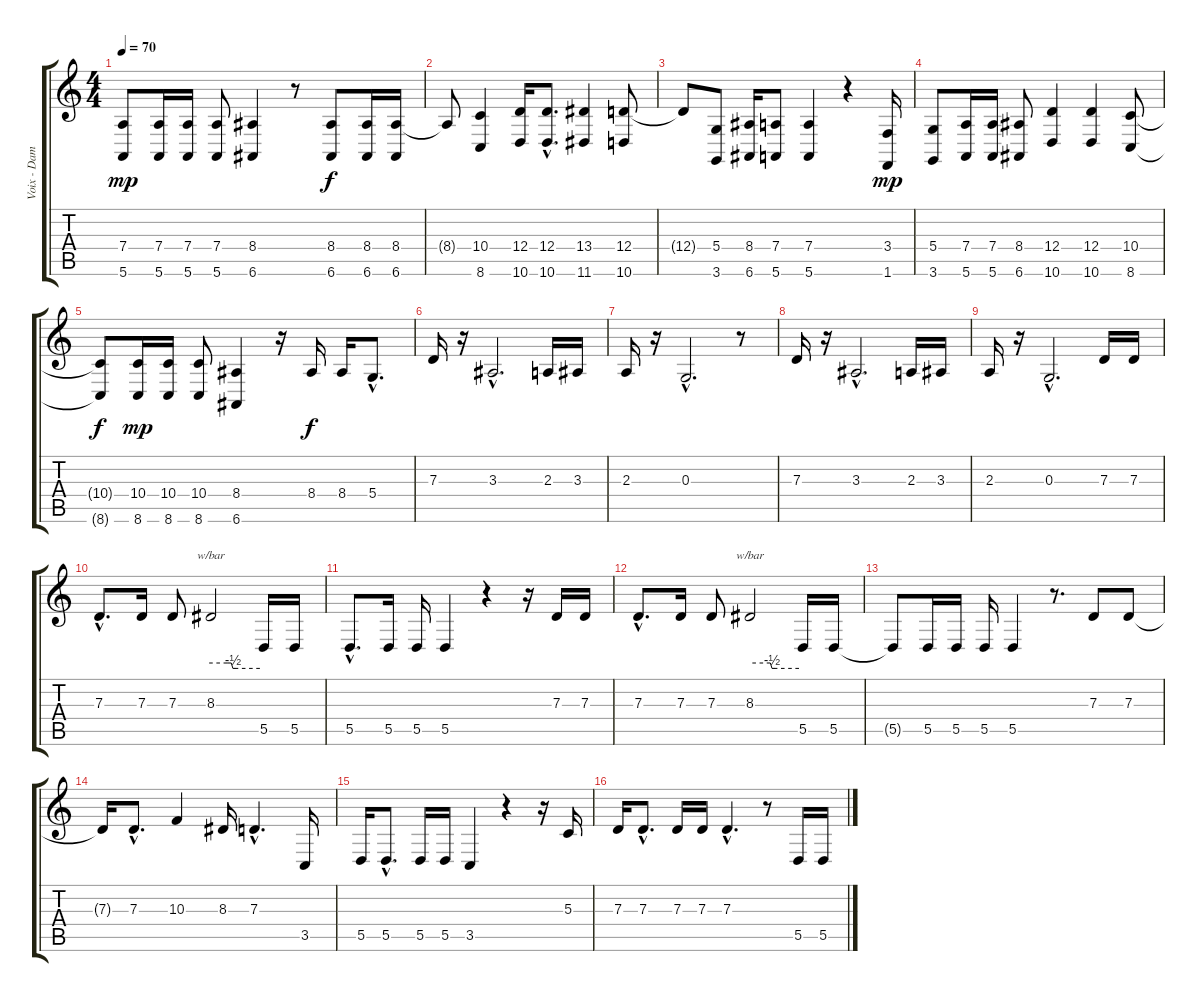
\track ("Voix - Damien Saez" "Voix - Dam") {instrument flute}
\staff {score tabs}
\tuning (E4 B3 G3 D3 A2 E2) {hide}
\ts (4 4)
\tempo 70
\clef g2
\ks c
(7.4 5.6).8{dy mp} (7.4 5.6).16 (7.4 5.6).16 (7.4 5.6).8 (8.4 6.6).4 r.8 (8.4 6.6).8{dy f} (8.4 6.6).16 (8.4 6.6).16 |
8.4{t}.8 (10.4 8.6).4 (12.4 10.6).16 (12.4{hac} 10.6{hac}).8{d} (13.4 11.6).4 (12.4 10.6).8 |
12.4{t}.8 (5.4 3.6).8 (8.4 6.6).16 (7.4 5.6).8 (7.4 5.6).4 r.4 (3.4 1.6).16{dy mp} |
(5.4 3.6).8 (7.4 5.6).16 (7.4 5.6).16 (8.4 6.6).8 (12.4 10.6).4 (12.4 10.6).4 (10.4 8.6).8 |
(10.4{t} 8.6{t}).8{dy f} (10.4 8.6).16{dy mp} (10.4 8.6).16 (10.4 8.6).8 (8.4 6.6).4 r.16 8.4.16{dy f} 8.4.16 5.4{hac}.8{d} |
7.3.16 r.16 3.3{hac}.2{d} 2.3.16 3.3.16 |
2.3.16 r.16 0.3{hac}.2{d} r.8 |
7.3.16 r.16 3.3{hac}.2{d} 2.3.16 3.3.16 |
2.3.16 r.16 0.3{hac}.2{d} 7.3.16 7.3.16 |
7.3{hac}.8{d} 7.3.16 7.3.8 8.3.2{tbe (custom default 0 0 20 0 25 0 27 -2 30 -2 60 -2)} 5.5.16 5.5.16 |
5.5{hac}.8{d} 5.5.16 5.5.16 5.5.4 r.4 r.16 7.3.16 7.3.16 |
7.3{hac}.8{d} 7.3.16 7.3.8 8.3.2{tbe (custom default 0 0 25 0 27 -2 30 -2 60 -2)} 5.5.16 5.5.16 |
5.5{t}.8 5.5.16 5.5.16 5.5.16 5.5.4 r.8{d} 7.3.8 7.3.8 |
7.3{t}.16 7.3{hac}.8{d} 10.3.4 8.3.16 7.3{hac}.4{d} 3.5.16 |
5.5.16 5.5{hac}.8{d} 5.5.16 5.5.16 3.5.4 r.4 r.16 5.3.16 |
7.3.16 7.3{hac}.8{d} 7.3.16 7.3.16 7.3{hac}.4{d} r.8 5.5.16 5.5.16
